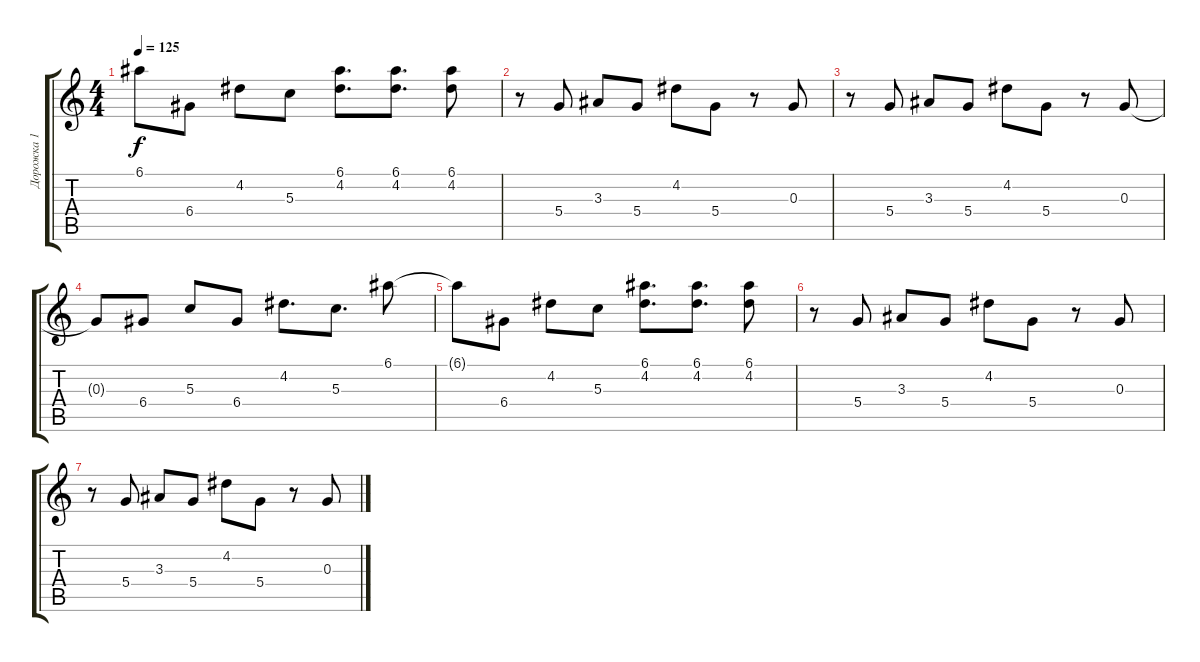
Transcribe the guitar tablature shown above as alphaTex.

\track ("Дорожка 1" "Дорожка 1") {instrument electricguitarmuted}
\staff {score tabs}
\tuning (E4 B3 G3 D3 A2 E2) {hide}
\ts (4 4)
\tempo 125
\clef g2
\ks c
6.1{t}.8{dy f} 6.4.8 4.2.8 5.3.8 (6.1 4.2).8{d} (6.1 4.2).8{d} (6.1 4.2).8 |
r.8 5.4.8 3.3.8 5.4.8 4.2.8 5.4.8 r.8 0.3.8 |
r.8 5.4.8 3.3.8 5.4.8 4.2.8 5.4.8 r.8 0.3.8 |
0.3{t}.8 6.4.8 5.3.8 6.4.8 4.2.8{d} 5.3.8{d} 6.1.8 |
6.1{t}.8 6.4.8 4.2.8 5.3.8 (6.1 4.2).8{d} (6.1 4.2).8{d} (6.1 4.2).8 |
r.8 5.4.8 3.3.8 5.4.8 4.2.8 5.4.8 r.8 0.3.8 |
r.8 5.4.8 3.3.8 5.4.8 4.2.8 5.4.8 r.8 0.3.8
